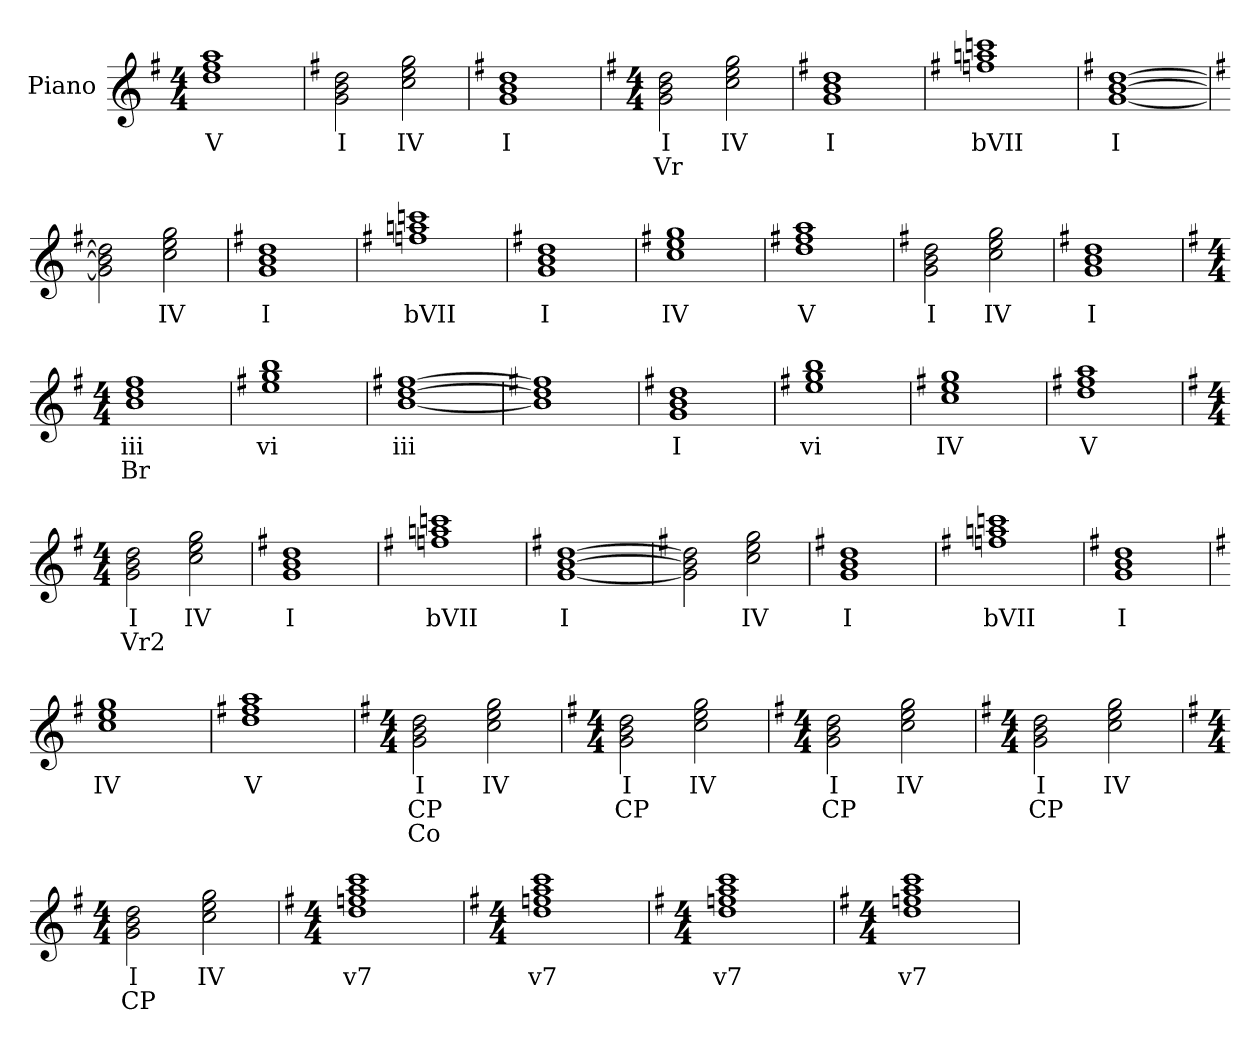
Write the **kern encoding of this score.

**kern	**text	**text	**text
*part1	*part1	*part1	*part1
*staff1	*staff1	*staff1	*staff1
*I"Piano	*	*	*
*I'Pno	*	*	*
*k[f#]	*	*	*
*G:	*	*	*
*M4/4	*	*	*
=	=	=	=
1dd 1ff# 1aa	V	.	.
=	=	=	=
*k[f#]	*	*	*
*G:	*	*	*
2g 2b 2dd	I	.	.
2cc 2ee 2gg	IV	.	.
=	=	=	=
*k[f#]	*	*	*
*G:	*	*	*
1g 1b 1dd	I	.	.
=	=	=	=
*k[f#]	*	*	*
*G:	*	*	*
*M4/4	*	*	*
2g 2b 2dd	I	Vr	.
2cc 2ee 2gg	IV	.	.
=	=	=	=
*k[f#]	*	*	*
*G:	*	*	*
1g 1b 1dd	I	.	.
=	=	=	=
*k[f#]	*	*	*
*G:	*	*	*
1ffn 1aan 1cccn	bVII	.	.
=	=	=	=
*k[f#]	*	*	*
*G:	*	*	*
[1g [1b [1dd	I	.	.
=	=	=	=
*k[f#]	*	*	*
*G:	*	*	*
2g] 2b] 2dd]	.	.	.
2cc 2ee 2gg	IV	.	.
=	=	=	=
*k[f#]	*	*	*
*G:	*	*	*
1g 1b 1dd	I	.	.
=	=	=	=
*k[f#]	*	*	*
*G:	*	*	*
1ffn 1aan 1cccn	bVII	.	.
=	=	=	=
*k[f#]	*	*	*
*G:	*	*	*
1g 1b 1dd	I	.	.
=	=	=	=
*k[f#]	*	*	*
*G:	*	*	*
1cc 1ee 1gg	IV	.	.
=	=	=	=
*k[f#]	*	*	*
*G:	*	*	*
1dd 1ff# 1aa	V	.	.
=	=	=	=
*k[f#]	*	*	*
*G:	*	*	*
2g 2b 2dd	I	.	.
2cc 2ee 2gg	IV	.	.
=	=	=	=
*k[f#]	*	*	*
*G:	*	*	*
1g 1b 1dd	I	.	.
=	=	=	=
*k[f#]	*	*	*
*G:	*	*	*
*M4/4	*	*	*
1b 1dd 1ff#	iii	Br	.
=	=	=	=
*k[f#]	*	*	*
*G:	*	*	*
1ee 1gg 1bb	vi	.	.
=	=	=	=
*k[f#]	*	*	*
*G:	*	*	*
[1b [1dd [1ff#	iii	.	.
=	=	=	=
*k[f#]	*	*	*
*G:	*	*	*
1b] 1dd] 1ff#]	.	.	.
=	=	=	=
*k[f#]	*	*	*
*G:	*	*	*
1g 1b 1dd	I	.	.
=	=	=	=
*k[f#]	*	*	*
*G:	*	*	*
1ee 1gg 1bb	vi	.	.
=	=	=	=
*k[f#]	*	*	*
*G:	*	*	*
1cc 1ee 1gg	IV	.	.
=	=	=	=
*k[f#]	*	*	*
*G:	*	*	*
1dd 1ff# 1aa	V	.	.
=	=	=	=
*k[f#]	*	*	*
*G:	*	*	*
*M4/4	*	*	*
2g 2b 2dd	I	Vr2	.
2cc 2ee 2gg	IV	.	.
=	=	=	=
*k[f#]	*	*	*
*G:	*	*	*
1g 1b 1dd	I	.	.
=	=	=	=
*k[f#]	*	*	*
*G:	*	*	*
1ffn 1aan 1cccn	bVII	.	.
=	=	=	=
*k[f#]	*	*	*
*G:	*	*	*
[1g [1b [1dd	I	.	.
=	=	=	=
*k[f#]	*	*	*
*G:	*	*	*
2g] 2b] 2dd]	.	.	.
2cc 2ee 2gg	IV	.	.
=	=	=	=
*k[f#]	*	*	*
*G:	*	*	*
1g 1b 1dd	I	.	.
=	=	=	=
*k[f#]	*	*	*
*G:	*	*	*
1ffn 1aan 1cccn	bVII	.	.
=	=	=	=
*k[f#]	*	*	*
*G:	*	*	*
1g 1b 1dd	I	.	.
=	=	=	=
*k[f#]	*	*	*
*G:	*	*	*
1cc 1ee 1gg	IV	.	.
=	=	=	=
*k[f#]	*	*	*
*G:	*	*	*
1dd 1ff# 1aa	V	.	.
=	=	=	=
*k[f#]	*	*	*
*G:	*	*	*
*M4/4	*	*	*
2g 2b 2dd	I	CP	Co
2cc 2ee 2gg	IV	.	.
=	=	=	=
*k[f#]	*	*	*
*G:	*	*	*
*M4/4	*	*	*
2g 2b 2dd	I	CP	.
2cc 2ee 2gg	IV	.	.
=	=	=	=
*k[f#]	*	*	*
*G:	*	*	*
*M4/4	*	*	*
2g 2b 2dd	I	CP	.
2cc 2ee 2gg	IV	.	.
=	=	=	=
*k[f#]	*	*	*
*G:	*	*	*
*M4/4	*	*	*
2g 2b 2dd	I	CP	.
2cc 2ee 2gg	IV	.	.
=	=	=	=
*k[f#]	*	*	*
*G:	*	*	*
*M4/4	*	*	*
2g 2b 2dd	I	CP	.
2cc 2ee 2gg	IV	.	.
=	=	=	=
*k[f#]	*	*	*
*G:	*	*	*
*M4/4	*	*	*
1dd 1ffn 1aa 1ccc	v7	.	.
=	=	=	=
*k[f#]	*	*	*
*G:	*	*	*
*M4/4	*	*	*
1dd 1ffn 1aa 1ccc	v7	.	.
=	=	=	=
*k[f#]	*	*	*
*G:	*	*	*
*M4/4	*	*	*
1dd 1ffn 1aa 1ccc	v7	.	.
=	=	=	=
*k[f#]	*	*	*
*G:	*	*	*
*M4/4	*	*	*
1dd 1ffn 1aa 1ccc	v7	.	.
=	=	=	=
*-	*-	*-	*-
